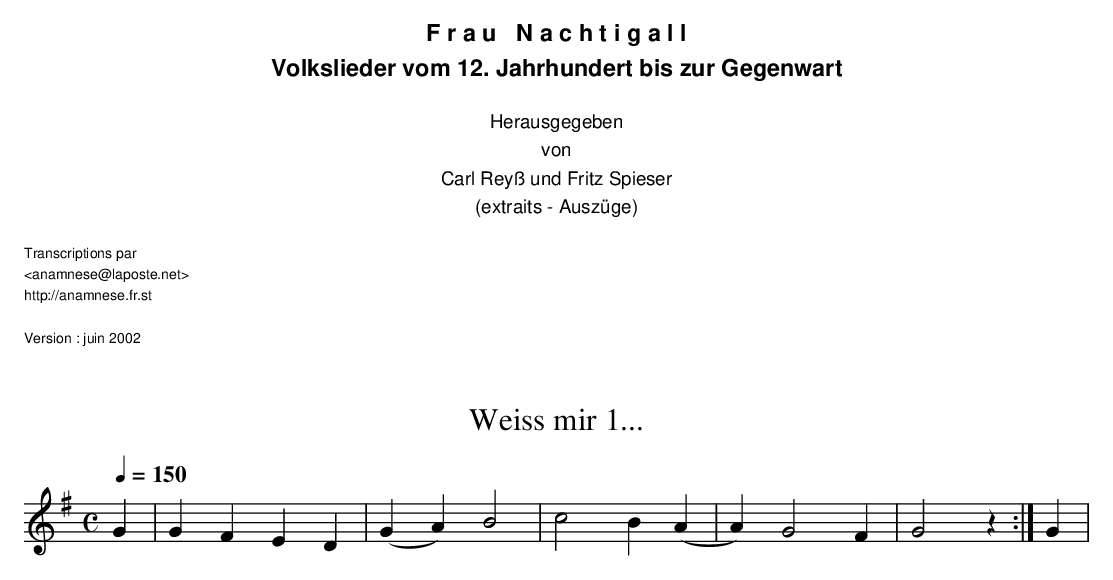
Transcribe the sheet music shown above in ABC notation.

X:1
T:Weiss mir 1...
M:C
L:1/4
Q:1/4=150
K:G
G | G F E D | (GA) B2 | c2 B (A|A) G2 F | G2 z :| G |
